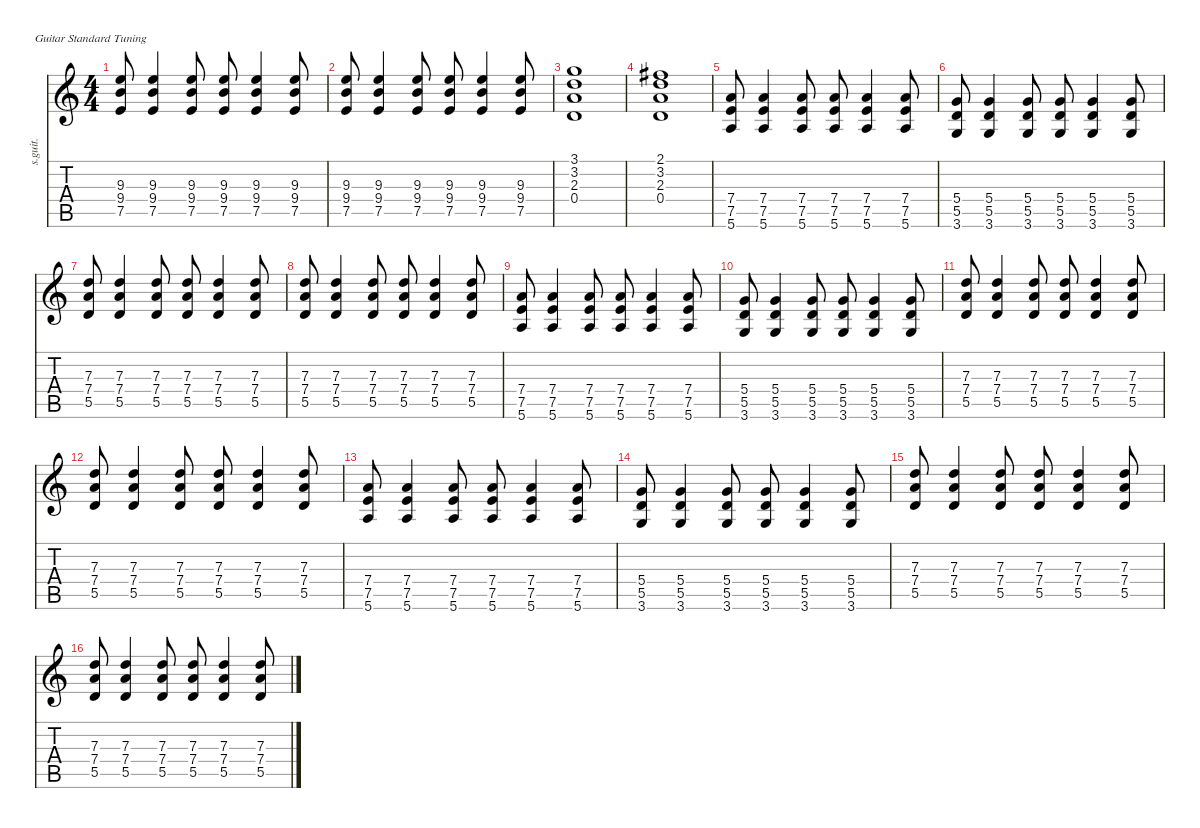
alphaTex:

\defaultSystemsLayout 4
\hideDynamics
\bracketExtendMode nobrackets
\track ("" "s.guit.") {instrument distortionguitar}
\staff {score tabs}
\tuning (E4 B3 G3 D3 A2 E2)
\ts (4 4)
\tempo (160 hide)
\clef g2
\ks c
(9.3 9.4 7.5).8{dy f} (9.3 9.4 7.5).4 (9.3 9.4 7.5).8 (9.3 9.4 7.5).8 (9.3 9.4 7.5).4 (9.3 9.4 7.5).8 |
(9.3 9.4 7.5).8 (9.3 9.4 7.5).4 (9.3 9.4 7.5).8 (9.3 9.4 7.5).8 (9.3 9.4 7.5).4 (9.3 9.4 7.5).8 |
(3.1 3.2 2.3 0.4).1 |
(2.1{acc #} 3.2 2.3 0.4).1 |
(7.4 7.5 5.6).8 (7.4 7.5 5.6).4 (7.4 7.5 5.6).8 (7.4 7.5 5.6).8 (7.4 7.5 5.6).4 (7.4 7.5 5.6).8 |
(5.4 5.5 3.6).8 (5.4 5.5 3.6).4 (5.4 5.5 3.6).8 (5.4 5.5 3.6).8 (5.4 5.5 3.6).4 (5.4 5.5 3.6).8 |
(7.3 7.4 5.5).8 (7.3 7.4 5.5).4 (7.3 7.4 5.5).8 (7.3 7.4 5.5).8 (7.3 7.4 5.5).4 (7.3 7.4 5.5).8 |
(7.3 7.4 5.5).8 (7.3 7.4 5.5).4 (7.3 7.4 5.5).8 (7.3 7.4 5.5).8 (7.3 7.4 5.5).4 (7.3 7.4 5.5).8 |
(7.4 7.5 5.6).8 (7.4 7.5 5.6).4 (7.4 7.5 5.6).8 (7.4 7.5 5.6).8 (7.4 7.5 5.6).4 (7.4 7.5 5.6).8 |
(5.4 5.5 3.6).8 (5.4 5.5 3.6).4 (5.4 5.5 3.6).8 (5.4 5.5 3.6).8 (5.4 5.5 3.6).4 (5.4 5.5 3.6).8 |
(7.3 7.4 5.5).8 (7.3 7.4 5.5).4 (7.3 7.4 5.5).8 (7.3 7.4 5.5).8 (7.3 7.4 5.5).4 (7.3 7.4 5.5).8 |
(7.3 7.4 5.5).8 (7.3 7.4 5.5).4 (7.3 7.4 5.5).8 (7.3 7.4 5.5).8 (7.3 7.4 5.5).4 (7.3 7.4 5.5).8 |
(7.4 7.5 5.6).8 (7.4 7.5 5.6).4 (7.4 7.5 5.6).8 (7.4 7.5 5.6).8 (7.4 7.5 5.6).4 (7.4 7.5 5.6).8 |
(5.4 5.5 3.6).8 (5.4 5.5 3.6).4 (5.4 5.5 3.6).8 (5.4 5.5 3.6).8 (5.4 5.5 3.6).4 (5.4 5.5 3.6).8 |
(7.3 7.4 5.5).8 (7.3 7.4 5.5).4 (7.3 7.4 5.5).8 (7.3 7.4 5.5).8 (7.3 7.4 5.5).4 (7.3 7.4 5.5).8 |
(7.3 7.4 5.5).8 (7.3 7.4 5.5).4 (7.3 7.4 5.5).8 (7.3 7.4 5.5).8 (7.3 7.4 5.5).4 (7.3 7.4 5.5).8
